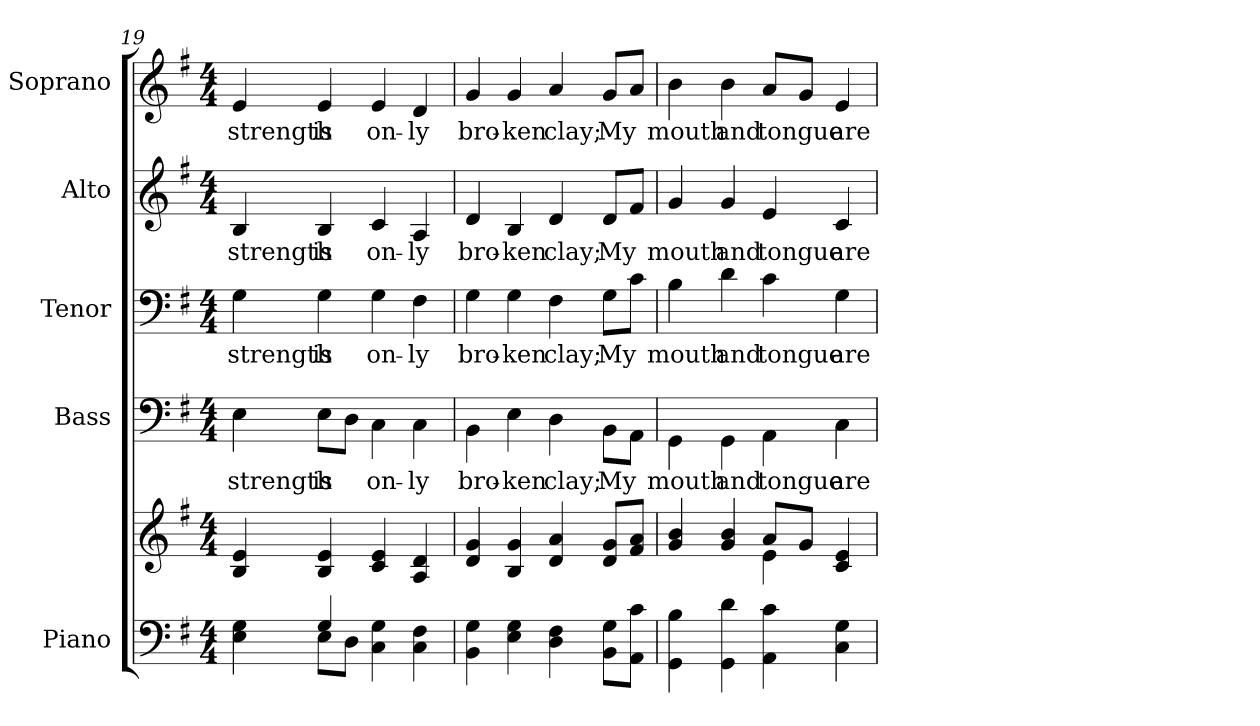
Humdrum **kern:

**kern	**kern	**kern	**text	**kern	**text	**kern	**text	**kern	**text
*part5	*part5	*part4	*part4	*part3	*part3	*part2	*part2	*part1	*part1
*staff6	*staff5	*staff4	*staff4	*staff3	*staff3	*staff2	*staff2	*staff1	*staff1
*I"Piano	*	*I"Bass	*	*I"Tenor	*	*I"Alto	*	*I"Soprano	*
*	*	*I'B.	*	*	*	*	*	*	*
*clefF4	*clefG2	*clefF4	*	*clefF4	*	*clefG2	*	*clefG2	*
*k[f#]	*k[f#]	*k[f#]	*	*k[f#]	*	*k[f#]	*	*k[f#]	*
*G:	*G:	*G:	*	*G:	*	*G:	*	*G:	*
*M4/4	*M4/4	*M4/4	*	*M4/4	*	*M4/4	*	*M4/4	*
=19	=19	=19	=19	=19	=19	=19	=19	=19	=19
*^	*^	*	*	*	*	*	*	*	*
!	!	!	!	!	!LO:LY:b:color=#000000	!	!	!	!	!	!
!	!	!	!	!	!	!	!LO:LY:b:color=#000000	!	!	!	!
!	!	!	!	!	!	!	!	!	!LO:LY:b:color=#000000	!	!
!	!	!	!	!	!	!	!	!	!	!	!LO:LY:b:color=#000000
4Ei\ 4Gi	4ryy	4Bi/ 4ei	4ryy	4Ei\	strength	4Gi\	strength	4Bi/	strength	4ei/	strength
!	!	!	!	!	!LO:LY:b:color=#000000	!	!	!	!	!	!
!	!	!	!	!	!	!	!LO:LY:b:color=#000000	!	!	!	!
!	!	!	!	!	!	!	!	!	!LO:LY:b:color=#000000	!	!
!	!	!	!	!	!	!	!	!	!	!	!LO:LY:b:color=#000000
4Gi/	8Ei\L	4Bi/ 4ei	4ryy	8Ei\L	is	4Gi\	is	4Bi/	is	4ei/	is
.	8Di\J	.	.	8Di\J	.	.	.	.	.	.	.
!	!	!	!	!	!LO:LY:b:color=#000000	!	!	!	!	!	!
!	!	!	!	!	!	!	!LO:LY:b:color=#000000	!	!	!	!
!	!	!	!	!	!	!	!	!	!LO:LY:b:color=#000000	!	!
!	!	!	!	!	!	!	!	!	!	!	!LO:LY:b:color=#000000
4Ci\ 4Gi	2ryy	4ci/ 4ei	4ryy	4Ci\	on-	4Gi\	on-	4ci/	on-	4ei/	on-
!	!	!	!	!	!LO:LY:b:color=#000000	!	!	!	!	!	!
!	!	!	!	!	!	!	!LO:LY:b:color=#000000	!	!	!	!
!	!	!	!	!	!	!	!	!	!LO:LY:b:color=#000000	!	!
!	!	!	!	!	!	!	!	!	!	!	!LO:LY:b:color=#000000
4Ci\ 4F#i	.	4Ai/ 4di	4ryy	4Ci\	-ly	4F#i\	-ly	4Ai/	-ly	4di/	-ly
*v	*v	*	*	*	*	*	*	*	*	*	*
=20	=20	=20	=20	=20	=20	=20	=20	=20	=20	=20
!	!	!	!	!LO:LY:b:color=#000000	!	!	!	!	!	!
!	!	!	!	!	!	!LO:LY:b:color=#000000	!	!	!	!
!	!	!	!	!	!	!	!	!LO:LY:b:color=#000000	!	!
!	!	!	!	!	!	!	!	!	!	!LO:LY:b:color=#000000
4BBi\ 4Gi	4di/ 4gi	4ryy	4BBi\	bro-	4Gi\	bro-	4di/	bro-	4gi/	bro-
!	!	!	!	!LO:LY:b:color=#000000	!	!	!	!	!	!
!	!	!	!	!	!	!LO:LY:b:color=#000000	!	!	!	!
!	!	!	!	!	!	!	!	!LO:LY:b:color=#000000	!	!
!	!	!	!	!	!	!	!	!	!	!LO:LY:b:color=#000000
4Ei\ 4Gi	4Bi/ 4gi	4ryy	4Ei\	-ken	4Gi\	-ken	4Bi/	-ken	4gi/	-ken
!	!	!	!	!LO:LY:b:color=#000000	!	!	!	!	!	!
!	!	!	!	!	!	!LO:LY:b:color=#000000	!	!	!	!
!	!	!	!	!	!	!	!	!LO:LY:b:color=#000000	!	!
!	!	!	!	!	!	!	!	!	!	!LO:LY:b:color=#000000
4Di\ 4F#i	4di/ 4ai	4ryy	4Di\	clay;	4F#i\	clay;	4di/	clay;	4ai/	clay;
!	!	!	!	!LO:LY:b:color=#000000	!	!	!	!	!	!
!	!	!	!	!	!	!LO:LY:b:color=#000000	!	!	!	!
!	!	!	!	!	!	!	!	!LO:LY:b:color=#000000	!	!
!	!	!	!	!	!	!	!	!	!	!LO:LY:b:color=#000000
8BBi\ 8GiL	8di/ 8giL	4ryy	8BBi\L	My	8Gi\L	My	8di/L	My	8gi/L	My
8AAi\ 8ciJ	8f#i/ 8aiJ	.	8AAi\J	.	8ci\J	.	8f#i/J	.	8ai/J	.
=21	=21	=21	=21	=21	=21	=21	=21	=21	=21	=21
!	!	!	!	!LO:LY:b:color=#000000	!	!	!	!	!	!
!	!	!	!	!	!	!LO:LY:b:color=#000000	!	!	!	!
!	!	!	!	!	!	!	!	!LO:LY:b:color=#000000	!	!
!	!	!	!	!	!	!	!	!	!	!LO:LY:b:color=#000000
4GGi\ 4Bi	4gi/ 4bi	2ryy	4GGi\	mouth	4Bi\	mouth	4gi/	mouth	4bi\	mouth
!	!	!	!	!LO:LY:b:color=#000000	!	!	!	!	!	!
!	!	!	!	!	!	!LO:LY:b:color=#000000	!	!	!	!
!	!	!	!	!	!	!	!	!LO:LY:b:color=#000000	!	!
!	!	!	!	!	!	!	!	!	!	!LO:LY:b:color=#000000
4GGi\ 4di	4gi/ 4bi	.	4GGi\	and	4di\	and	4gi/	and	4bi\	and
!	!	!	!	!LO:LY:b:color=#000000	!	!	!	!	!	!
!	!	!	!	!	!	!LO:LY:b:color=#000000	!	!	!	!
!	!	!	!	!	!	!	!	!LO:LY:b:color=#000000	!	!
!	!	!	!	!	!	!	!	!	!	!LO:LY:b:color=#000000
4AAi\ 4ci	8ai/L	4ei\	4AAi\	tongue	4ci\	tongue	4ei/	tongue	8ai/L	tongue
.	8gi/J	.	.	.	.	.	.	.	8gi/J	.
!	!	!	!	!LO:LY:b:color=#000000	!	!	!	!	!	!
!	!	!	!	!	!	!LO:LY:b:color=#000000	!	!	!	!
!	!	!	!	!	!	!	!	!LO:LY:b:color=#000000	!	!
!	!	!	!	!	!	!	!	!	!	!LO:LY:b:color=#000000
4Ci\ 4Gi	4ci/ 4ei	4ryy	4Ci\	are	4Gi\	are	4ci/	are	4ei/	are
*	*v	*v	*	*	*	*	*	*	*	*
=	=	=	=	=	=	=	=	=	=
*-	*-	*-	*-	*-	*-	*-	*-	*-	*-
